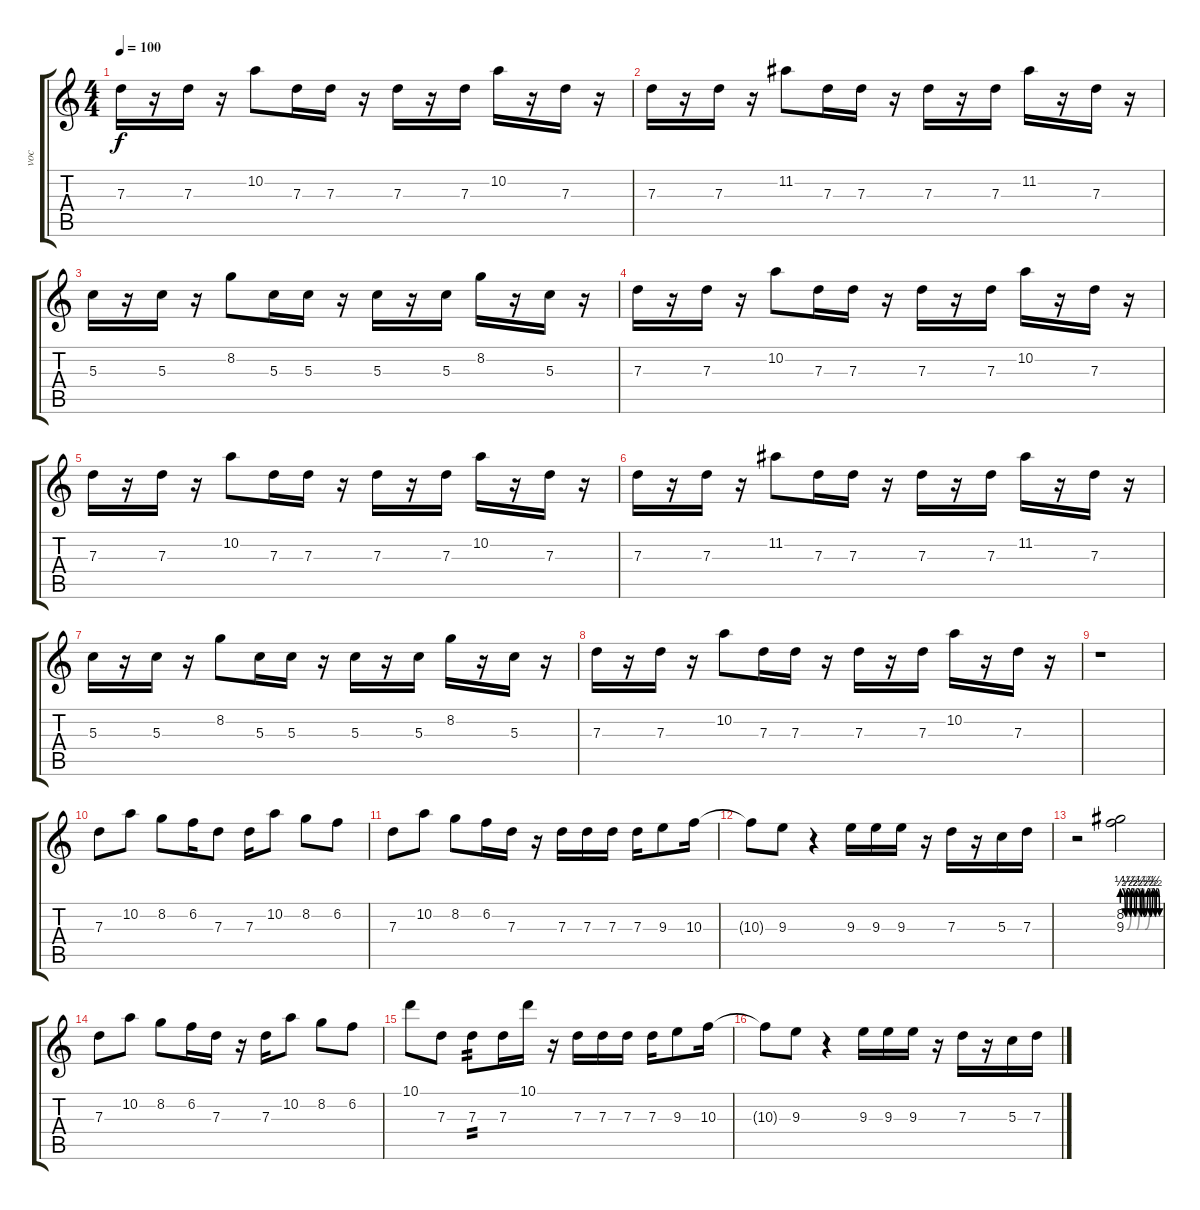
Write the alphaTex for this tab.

\track ("voc" "voc") {instrument overdrivenguitar}
\staff {score tabs}
\tuning (E4 B3 G3 D3 A2 E2) {hide}
\ts (4 4)
\tempo 100
\clef g2
\ks c
7.3.16{dy f} r.16 7.3.16 r.16 10.2.8 7.3.16 7.3.16 r.16 7.3.16 r.16 7.3.16 10.2.16 r.16 7.3.16 r.16 |
7.3.16 r.16 7.3.16 r.16 11.2.8 7.3.16 7.3.16 r.16 7.3.16 r.16 7.3.16 11.2.16 r.16 7.3.16 r.16 |
5.3.16 r.16 5.3.16 r.16 8.2.8 5.3.16 5.3.16 r.16 5.3.16 r.16 5.3.16 8.2.16 r.16 5.3.16 r.16 |
7.3.16 r.16 7.3.16 r.16 10.2.8 7.3.16 7.3.16 r.16 7.3.16 r.16 7.3.16 10.2.16 r.16 7.3.16 r.16 |
7.3.16 r.16 7.3.16 r.16 10.2.8 7.3.16 7.3.16 r.16 7.3.16 r.16 7.3.16 10.2.16 r.16 7.3.16 r.16 |
7.3.16 r.16 7.3.16 r.16 11.2.8 7.3.16 7.3.16 r.16 7.3.16 r.16 7.3.16 11.2.16 r.16 7.3.16 r.16 |
5.3.16 r.16 5.3.16 r.16 8.2.8 5.3.16 5.3.16 r.16 5.3.16 r.16 5.3.16 8.2.16 r.16 5.3.16 r.16 |
7.3.16 r.16 7.3.16 r.16 10.2.8 7.3.16 7.3.16 r.16 7.3.16 r.16 7.3.16 10.2.16 r.16 7.3.16 r.16 |
r.1 |
7.3.8 10.2.8 8.2.8 6.2.16 7.3.8 7.3.16 10.2.8 8.2.8 6.2.8 |
7.3.8 10.2.8 8.2.8 6.2.16 7.3.16 r.16 7.3.16 7.3.16 7.3.16 7.3.16 9.3.8 10.3.16 |
10.3{t}.8 9.3.8 r.4 9.3.16 9.3.16 9.3.16 r.16 7.3.16 r.16 5.3.16 7.3.16 |
r.2 (8.2{be (custom 0 2 5 0 8 2 11 2 13 0 15 2 17 2 20 0 23 2 25 2 30 0 32 2 35 0 41 2 43 2 45 0 49 2 51 2 53 0 55 2 57 2 60 0)} 9.3{be (custom 0 2 5 2 8 0 15 2 17 2 19 2 23 0 28 2 30 2 34 2 37 0 45 2 48 2 50 2 52 0 60 0)}).2 |
7.3.8 10.2.8 8.2.8 6.2.16 7.3.16 r.16 7.3.16 10.2.8 8.2.8 6.2.8 |
10.1.8 7.3.8 7.3.8{tp 2} 7.3.16 10.1.16 r.16 7.3.16 7.3.16 7.3.16 7.3.16 9.3.8 10.3.16 |
10.3{t}.8 9.3.8 r.4 9.3.16 9.3.16 9.3.16 r.16 7.3.16 r.16 5.3.16 7.3.16
